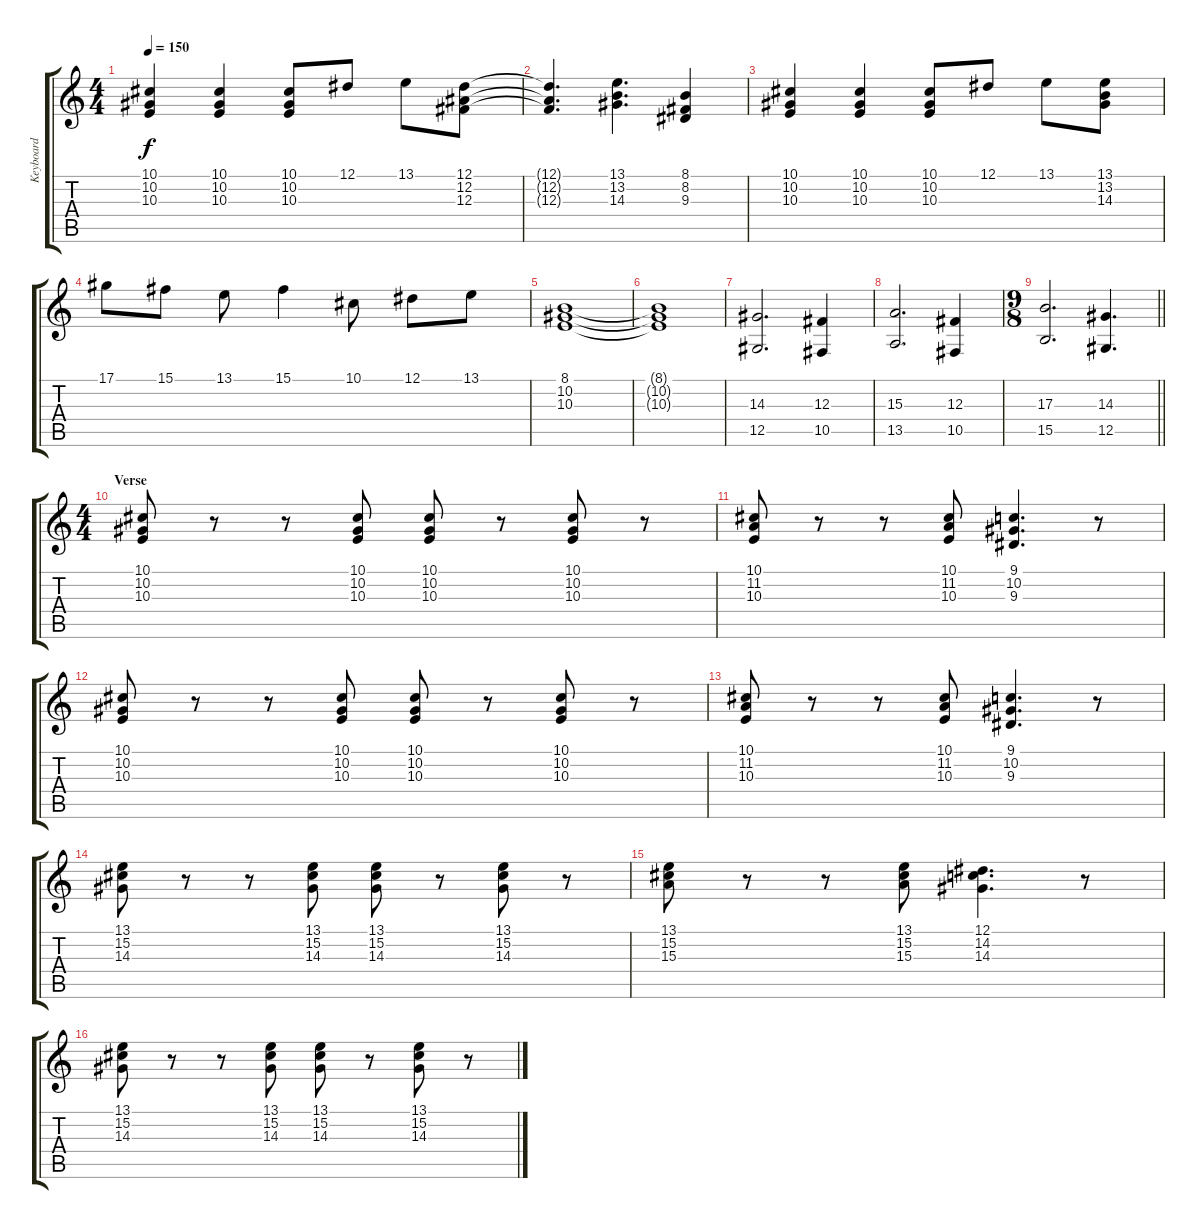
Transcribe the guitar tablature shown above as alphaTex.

\track ("Keyboard" "Keyboard") {instrument stringensemble1}
\staff {score tabs}
\tuning (Eb4 Bb3 Gb3 Db3 Ab2 Eb2) {hide}
\ts (4 4)
\tempo 150
\clef g2
\ks c
(10.1 10.2 10.3).4{dy f} (10.1 10.2 10.3).4 (10.1 10.2 10.3).8 12.1.8 13.1.8 (12.1 12.2 12.3).8 |
(12.1{t} 12.2{t} 12.3{t}).4{d} (13.1 13.2 14.3).4{d} (8.1 8.2 9.3).4 |
(10.1 10.2 10.3).4 (10.1 10.2 10.3).4 (10.1 10.2 10.3).8 12.1.8 13.1.8 (13.1 13.2 14.3).8 |
17.1.8 15.1.8 13.1.8 15.1.4 10.1.8 12.1.8 13.1.8 |
(8.1 10.2 10.3).1{instrument stringensemble1} |
(8.1{t} 10.2{t} 10.3{t}).1 |
(14.3 12.5).2{d} (12.3 10.5).4 |
(15.3 13.5).2{d} (12.3 10.5).4 |
\ts (9 8)
\barLineRight lightlight
(17.3 15.5).2{d} (14.3 12.5).4{d} |
\ts (4 4)
\section ("" "Verse")
(10.1 10.2 10.3).8 r.8 r.8 (10.1 10.2 10.3).8 (10.1 10.2 10.3).8 r.8 (10.1 10.2 10.3).8 r.8 |
(10.1 11.2 10.3).8 r.8 r.8 (10.1 11.2 10.3).8 (9.1 10.2 9.3).4{d} r.8 |
(10.1 10.2 10.3).8 r.8 r.8 (10.1 10.2 10.3).8 (10.1 10.2 10.3).8 r.8 (10.1 10.2 10.3).8 r.8 |
(10.1 11.2 10.3).8 r.8 r.8 (10.1 11.2 10.3).8 (9.1 10.2 9.3).4{d} r.8 |
(13.1 15.2 14.3).8 r.8 r.8 (13.1 15.2 14.3).8 (13.1 15.2 14.3).8 r.8 (13.1 15.2 14.3).8 r.8 |
(13.1 15.2 15.3).8 r.8 r.8 (13.1 15.2 15.3).8 (12.1 14.2 14.3).4{d} r.8 |
(13.1 15.2 14.3).8 r.8 r.8 (13.1 15.2 14.3).8 (13.1 15.2 14.3).8 r.8 (13.1 15.2 14.3).8 r.8
